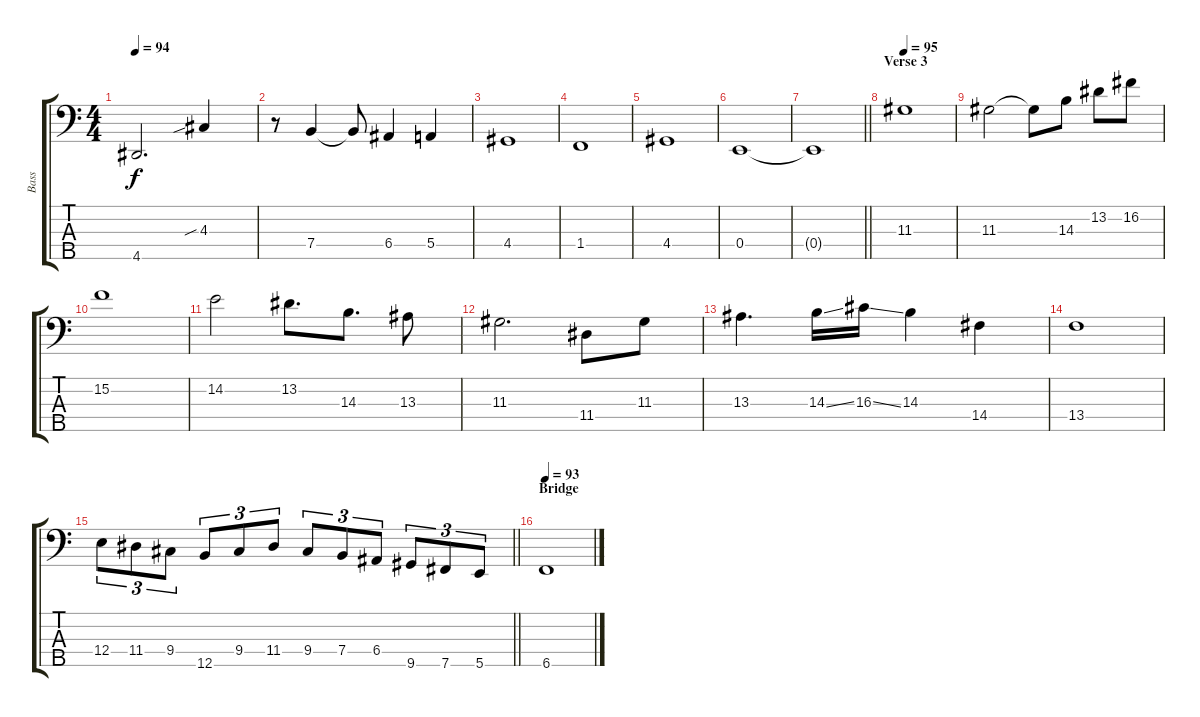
\track ("Bass" "Bass") {instrument electricbassfinger}
\staff {score tabs}
\tuning (G2 D2 A1 E1 B0) {hide}
\ts (4 4)
\tempo 94
\clef f4
\ks c
4.5.2{d dy f} 4.3{sib}.4 |
r.8 7.4.4 7.4{t}.8 6.4.4 5.4.4 |
4.4.1 |
1.4.1 |
4.4.1 |
0.4.1 |
\barLineRight lightlight
0.4{t}.1 |
\section ("" "Verse 3")
\tempo 95
11.3.1 |
11.3.2 11.3{t}.8 14.3.8 13.2.8 16.2.8 |
15.2.1 |
14.2.2 13.2.8{d} 14.3.8{d} 13.3.8 |
11.3.2{d} 11.4.8 11.3.8 |
13.3.4{d} 14.3{ss}.16 16.3{ss}.16 14.3.4 14.4.4 |
13.4.1 |
\barLineRight lightlight
12.4.8{tu (3 2)} 11.4.8{tu (3 2)} 9.4.8{tu (3 2)} 12.5.8{tu (3 2)} 9.4.8{tu (3 2)} 11.4.8{tu (3 2)} 9.4.8{tu (3 2)} 7.4.8{tu (3 2)} 6.4.8{tu (3 2)} 9.5.8{tu (3 2)} 7.5.8{tu (3 2)} 5.5.8{tu (3 2)} |
\section ("" "Bridge")
\tempo 93
6.5.1
